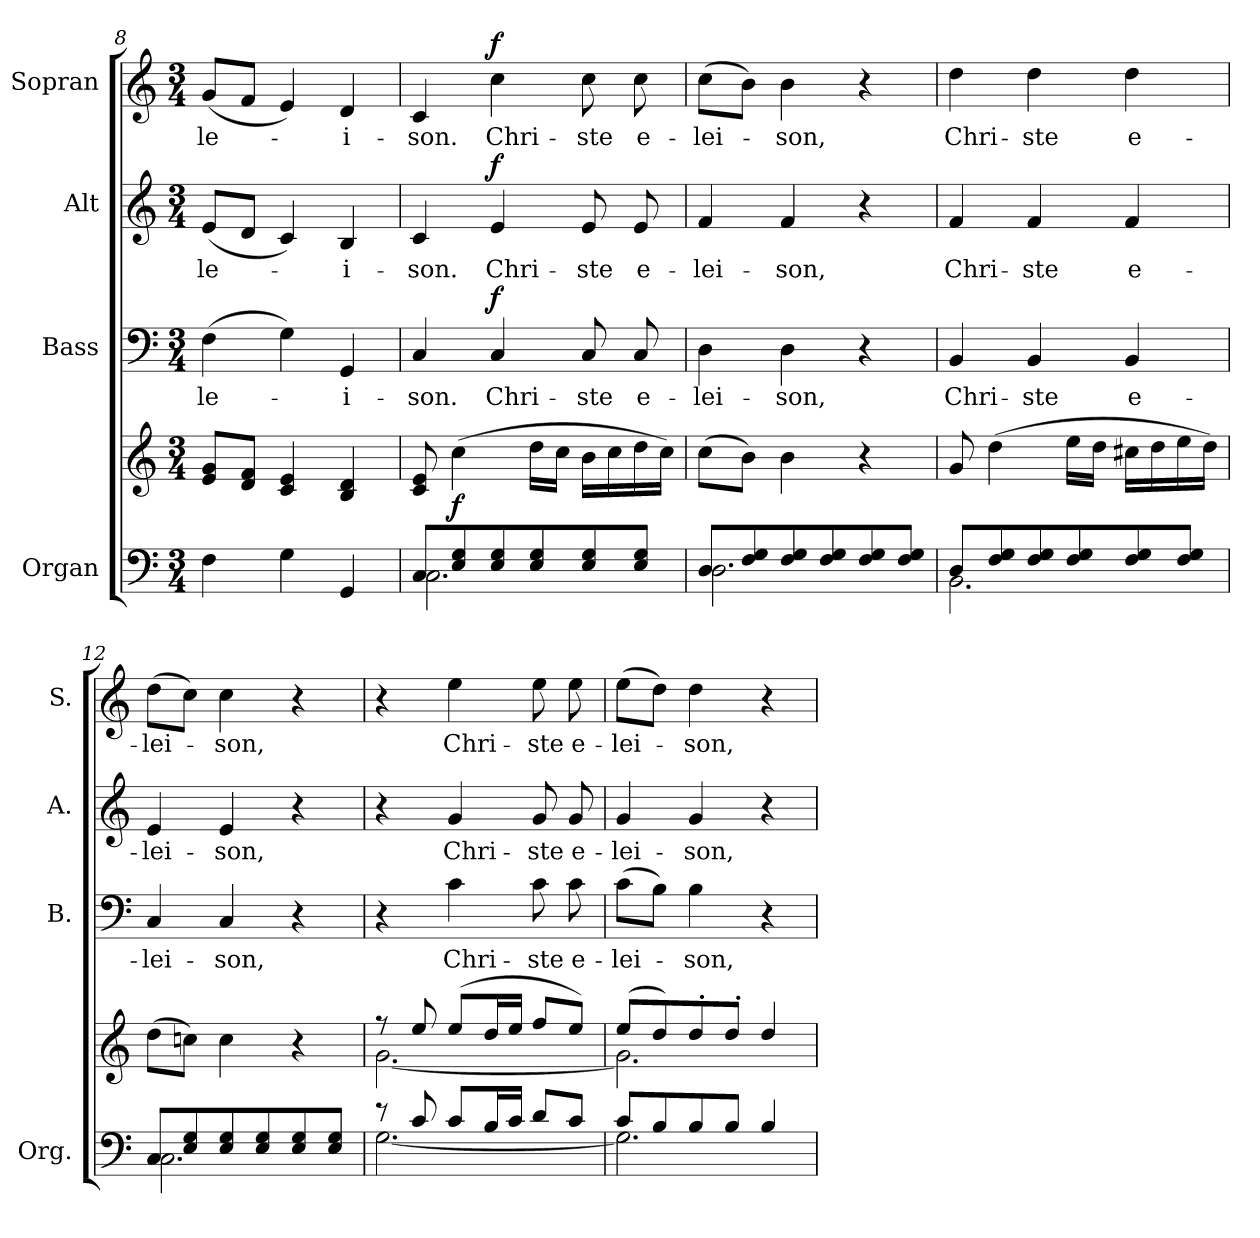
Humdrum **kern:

**kern	**kern	**dynam	**kern	**text	**dynam	**kern	**text	**dynam	**kern	**text	**dynam
*part4	*part4	*part4	*part3	*part3	*part3	*part2	*part2	*part2	*part1	*part1	*part1
*staff5	*staff4	*staff4/5	*staff3	*staff3	*staff3	*staff2	*staff2	*staff2	*staff1	*staff1	*staff1
*I"Organ	*	*	*I"Bass	*	*	*I"Alt	*	*	*I"Sopran	*	*
*I'Org.	*	*	*I'B.	*	*	*I'A.	*	*	*I'S.	*	*
!!LO:LB:g=z
*clefF4	*clefG2	*	*clefF4	*	*	*clefG2	*	*	*clefG2	*	*
*k[]	*k[]	*	*k[]	*	*	*k[]	*	*	*k[]	*	*
*C:	*C:	*	*C:	*	*	*C:	*	*	*C:	*	*
*M3/4	*M3/4	*	*M3/4	*	*	*M3/4	*	*	*M3/4	*	*
=8	=8	=8	=8	=8	=8	=8	=8	=8	=8	=8	=8
!	!	!	!	!LO:LY:b:color=#000000	!	!	!	!	!	!	!
!	!	!	!	!	!	!	!LO:LY:b:color=#000000	!	!	!	!
!	!	!	!	!	!	!	!	!	!	!LO:LY:b:color=#000000	!
4Fi\	8ei/ 8giL	.	(4Fi\	-le-	.	(8ei/L	-le-	.	(8gi/L	-le-	.
.	8di/ 8fiJ	.	.	.	.	8di/J	.	.	8fi/J	.	.
4Gi\	4ci/ 4ei	.	4Gi\)	.	.	4ci/)	.	.	4ei/)	.	.
!	!	!	!	!LO:LY:b:color=#000000	!	!	!	!	!	!	!
!	!	!	!	!	!	!	!LO:LY:b:color=#000000	!	!	!	!
!	!	!	!	!	!	!	!	!	!	!LO:LY:b:color=#000000	!
4GGi/	4Bi/ 4di	.	4GGi/	-i-	.	4Bi/	-i-	.	4di/	-i-	.
=9	=9	=9	=9	=9	=9	=9	=9	=9	=9	=9	=9
*^	*	*	*	*	*	*	*	*	*	*	*
!	!	!	!	!	!LO:LY:b:color=#000000	!	!	!	!	!	!	!
!	!	!	!	!	!	!	!	!LO:LY:b:color=#000000	!	!	!	!
!	!	!	!	!	!	!	!	!	!	!	!LO:LY:b:color=#000000	!
8Ci/L	2.Ci\	8ci/ 8ei	.	4Ci/	-son.	.	4ci/	-son.	.	4ci/	-son.	.
8Ei/ 8Gi	.	(4cci\	f	.	.	.	.	.	.	.	.	.
!	!	!	!	!	!LO:LY:b:color=#000000	!	!	!	!	!	!	!
!	!	!	!	!	!	!	!	!LO:LY:b:color=#000000	!	!	!	!
!	!	!	!	!	!	!	!	!	!	!	!LO:LY:b:color=#000000	!
8Ei/ 8Gi	.	.	.	4Ci/	Chri-	f	4ei/	Chri-	f	4cci\	Chri-	f
8Ei/ 8Gi	.	16ddi\LL	.	.	.	.	.	.	.	.	.	.
.	.	16cci\JJ	.	.	.	.	.	.	.	.	.	.
!	!	!	!	!	!LO:LY:b:color=#000000	!	!	!	!	!	!	!
!	!	!	!	!	!	!	!	!LO:LY:b:color=#000000	!	!	!	!
!	!	!	!	!	!	!	!	!	!	!	!LO:LY:b:color=#000000	!
8Ei/ 8Gi	.	16bi\LL	.	8Ci/	-ste	.	8ei/	-ste	.	8cci\	-ste	.
.	.	16cci\	.	.	.	.	.	.	.	.	.	.
!	!	!	!	!	!LO:LY:b:color=#000000	!	!	!	!	!	!	!
!	!	!	!	!	!	!	!	!LO:LY:b:color=#000000	!	!	!	!
!	!	!	!	!	!	!	!	!	!	!	!LO:LY:b:color=#000000	!
8Ei/ 8GiJ	.	16ddi\	.	8Ci/	e-	.	8ei/	e-	.	8cci\	e-	.
.	.	16cci\JJ)	.	.	.	.	.	.	.	.	.	.
=10	=10	=10	=10	=10	=10	=10	=10	=10	=10	=10	=10	=10
!	!	!	!	!	!LO:LY:b:color=#000000	!	!	!	!	!	!	!
!	!	!	!	!	!	!	!	!LO:LY:b:color=#000000	!	!	!	!
!	!	!	!	!	!	!	!	!	!	!	!LO:LY:b:color=#000000	!
8Di/L	2.Di\	(8cci\L	.	4Di\	-lei-	.	4fi/	-lei-	.	(8cci\L	-lei-	.
8Fi/ 8Gi	.	8bi\J)	.	.	.	.	.	.	.	8bi\J)	.	.
!	!	!	!	!	!LO:LY:b:color=#000000	!	!	!	!	!	!	!
!	!	!	!	!	!	!	!	!LO:LY:b:color=#000000	!	!	!	!
!	!	!	!	!	!	!	!	!	!	!	!LO:LY:b:color=#000000	!
8Fi/ 8Gi	.	4bi\	.	4Di\	-son,	.	4fi/	-son,	.	4bi\	-son,	.
8Fi/ 8Gi	.	.	.	.	.	.	.	.	.	.	.	.
8Fi/ 8Gi	.	4r	.	4r	.	.	4r	.	.	4r	.	.
8Fi/ 8GiJ	.	.	.	.	.	.	.	.	.	.	.	.
=11	=11	=11	=11	=11	=11	=11	=11	=11	=11	=11	=11	=11
!	!	!	!	!	!LO:LY:b:color=#000000	!	!	!	!	!	!	!
!	!	!	!	!	!	!	!	!LO:LY:b:color=#000000	!	!	!	!
!	!	!	!	!	!	!	!	!	!	!	!LO:LY:b:color=#000000	!
8Di/L	2.BBi\	8gi/	.	4BBi/	Chri-	.	4fi/	Chri-	.	4ddi\	Chri-	.
8Fi/ 8Gi	.	(4ddi\	.	.	.	.	.	.	.	.	.	.
!	!	!	!	!	!LO:LY:b:color=#000000	!	!	!	!	!	!	!
!	!	!	!	!	!	!	!	!LO:LY:b:color=#000000	!	!	!	!
!	!	!	!	!	!	!	!	!	!	!	!LO:LY:b:color=#000000	!
8Fi/ 8Gi	.	.	.	4BBi/	-ste	.	4fi/	-ste	.	4ddi\	-ste	.
8Fi/ 8Gi	.	16eei\LL	.	.	.	.	.	.	.	.	.	.
.	.	16ddi\JJ	.	.	.	.	.	.	.	.	.	.
!	!	!	!	!	!LO:LY:b:color=#000000	!	!	!	!	!	!	!
!	!	!	!	!	!	!	!	!LO:LY:b:color=#000000	!	!	!	!
!	!	!	!	!	!	!	!	!	!	!	!LO:LY:b:color=#000000	!
8Fi/ 8Gi	.	16cc#Xi\LL	.	4BBi/	e-	.	4fi/	e-	.	4ddi\	e-	.
.	.	16ddi\	.	.	.	.	.	.	.	.	.	.
8Fi/ 8GiJ	.	16eei\	.	.	.	.	.	.	.	.	.	.
.	.	16ddi\JJ)	.	.	.	.	.	.	.	.	.	.
=12	=12	=12	=12	=12	=12	=12	=12	=12	=12	=12	=12	=12
!	!	!	!	!	!LO:LY:b:color=#000000	!	!	!	!	!	!	!
!	!	!	!	!	!	!	!	!LO:LY:b:color=#000000	!	!	!	!
!	!	!	!	!	!	!	!	!	!	!	!LO:LY:b:color=#000000	!
8Ci/L	2.Ci\	(8ddi\L	.	4Ci/	-lei-	.	4ei/	-lei-	.	(8ddi\L	-lei-	.
8Ei/ 8Gi	.	8ccni\J)	.	.	.	.	.	.	.	8cci\J)	.	.
!	!	!	!	!	!LO:LY:b:color=#000000	!	!	!	!	!	!	!
!	!	!	!	!	!	!	!	!LO:LY:b:color=#000000	!	!	!	!
!	!	!	!	!	!	!	!	!	!	!	!LO:LY:b:color=#000000	!
8Ei/ 8Gi	.	4cci\	.	4Ci/	-son,	.	4ei/	-son,	.	4cci\	-son,	.
8Ei/ 8Gi	.	.	.	.	.	.	.	.	.	.	.	.
8Ei/ 8Gi	.	4r	.	4r	.	.	4r	.	.	4r	.	.
8Ei/ 8GiJ	.	.	.	.	.	.	.	.	.	.	.	.
!!LO:PB:g=z
=13	=13	=13	=13	=13	=13	=13	=13	=13	=13	=13	=13	=13
*	*	*^	*	*	*	*	*	*	*	*	*	*
8r	[<2.Gi\	8r	[<2.gi\	.	4r	.	.	4r	.	.	4r	.	.
8ci/	.	8eei/	.	.	.	.	.	.	.	.	.	.	.
!	!	!	!	!	!	!LO:LY:b:color=#000000	!	!	!	!	!	!	!
!	!	!	!	!	!	!	!	!	!LO:LY:b:color=#000000	!	!	!	!
!	!	!	!	!	!	!	!	!	!	!	!	!LO:LY:b:color=#000000	!
8ci/L	.	(8eei/L	.	.	4ci\	Chri-	.	4gi/	Chri-	.	4eei\	Chri-	.
16Bi/L	.	16ddi/L	.	.	.	.	.	.	.	.	.	.	.
16ci/JJ	.	16eei/JJ	.	.	.	.	.	.	.	.	.	.	.
!	!	!	!	!	!	!LO:LY:b:color=#000000	!	!	!	!	!	!	!
!	!	!	!	!	!	!	!	!	!LO:LY:b:color=#000000	!	!	!	!
!	!	!	!	!	!	!	!	!	!	!	!	!LO:LY:b:color=#000000	!
8di/L	.	8ffi/L	.	.	8ci\	-ste	.	8gi/	-ste	.	8eei\	-ste	.
!	!	!	!	!	!	!LO:LY:b:color=#000000	!	!	!	!	!	!	!
!	!	!	!	!	!	!	!	!	!LO:LY:b:color=#000000	!	!	!	!
!	!	!	!	!	!	!	!	!	!	!	!	!LO:LY:b:color=#000000	!
8ci/J	.	8eei/J)	.	.	8ci\	e-	.	8gi/	e-	.	8eei\	e-	.
=14	=14	=14	=14	=14	=14	=14	=14	=14	=14	=14	=14	=14	=14
!	!	!	!	!	!	!LO:LY:b:color=#000000	!	!	!	!	!	!	!
!	!	!	!	!	!	!	!	!	!LO:LY:b:color=#000000	!	!	!	!
!	!	!	!	!	!	!	!	!	!	!	!	!LO:LY:b:color=#000000	!
8ci/L	2.Gi\]	(8eei/L	2.gi\]	.	(8ci\L	-lei-	.	4gi/	-lei-	.	(8eei\L	-lei-	.
8Bi/	.	8ddi/)	.	.	8Bi\J)	.	.	.	.	.	8ddi\J)	.	.
!	!	!	!	!	!	!LO:LY:b:color=#000000	!	!	!	!	!	!	!
!	!	!	!	!	!	!	!	!	!LO:LY:b:color=#000000	!	!	!	!
!	!	!	!	!	!	!	!	!	!	!	!	!LO:LY:b:color=#000000	!
8Bi/	.	8dd'i/	.	.	4Bi\	-son,	.	4gi/	-son,	.	4ddi\	-son,	.
8Bi/J	.	8dd'i/J	.	.	.	.	.	.	.	.	.	.	.
4Bi/	.	4ddi/	.	.	4r	.	.	4r	.	.	4r	.	.
*v	*v	*	*	*	*	*	*	*	*	*	*	*	*
*	*v	*v	*	*	*	*	*	*	*	*	*	*
=	=	=	=	=	=	=	=	=	=	=	=
*-	*-	*-	*-	*-	*-	*-	*-	*-	*-	*-	*-
